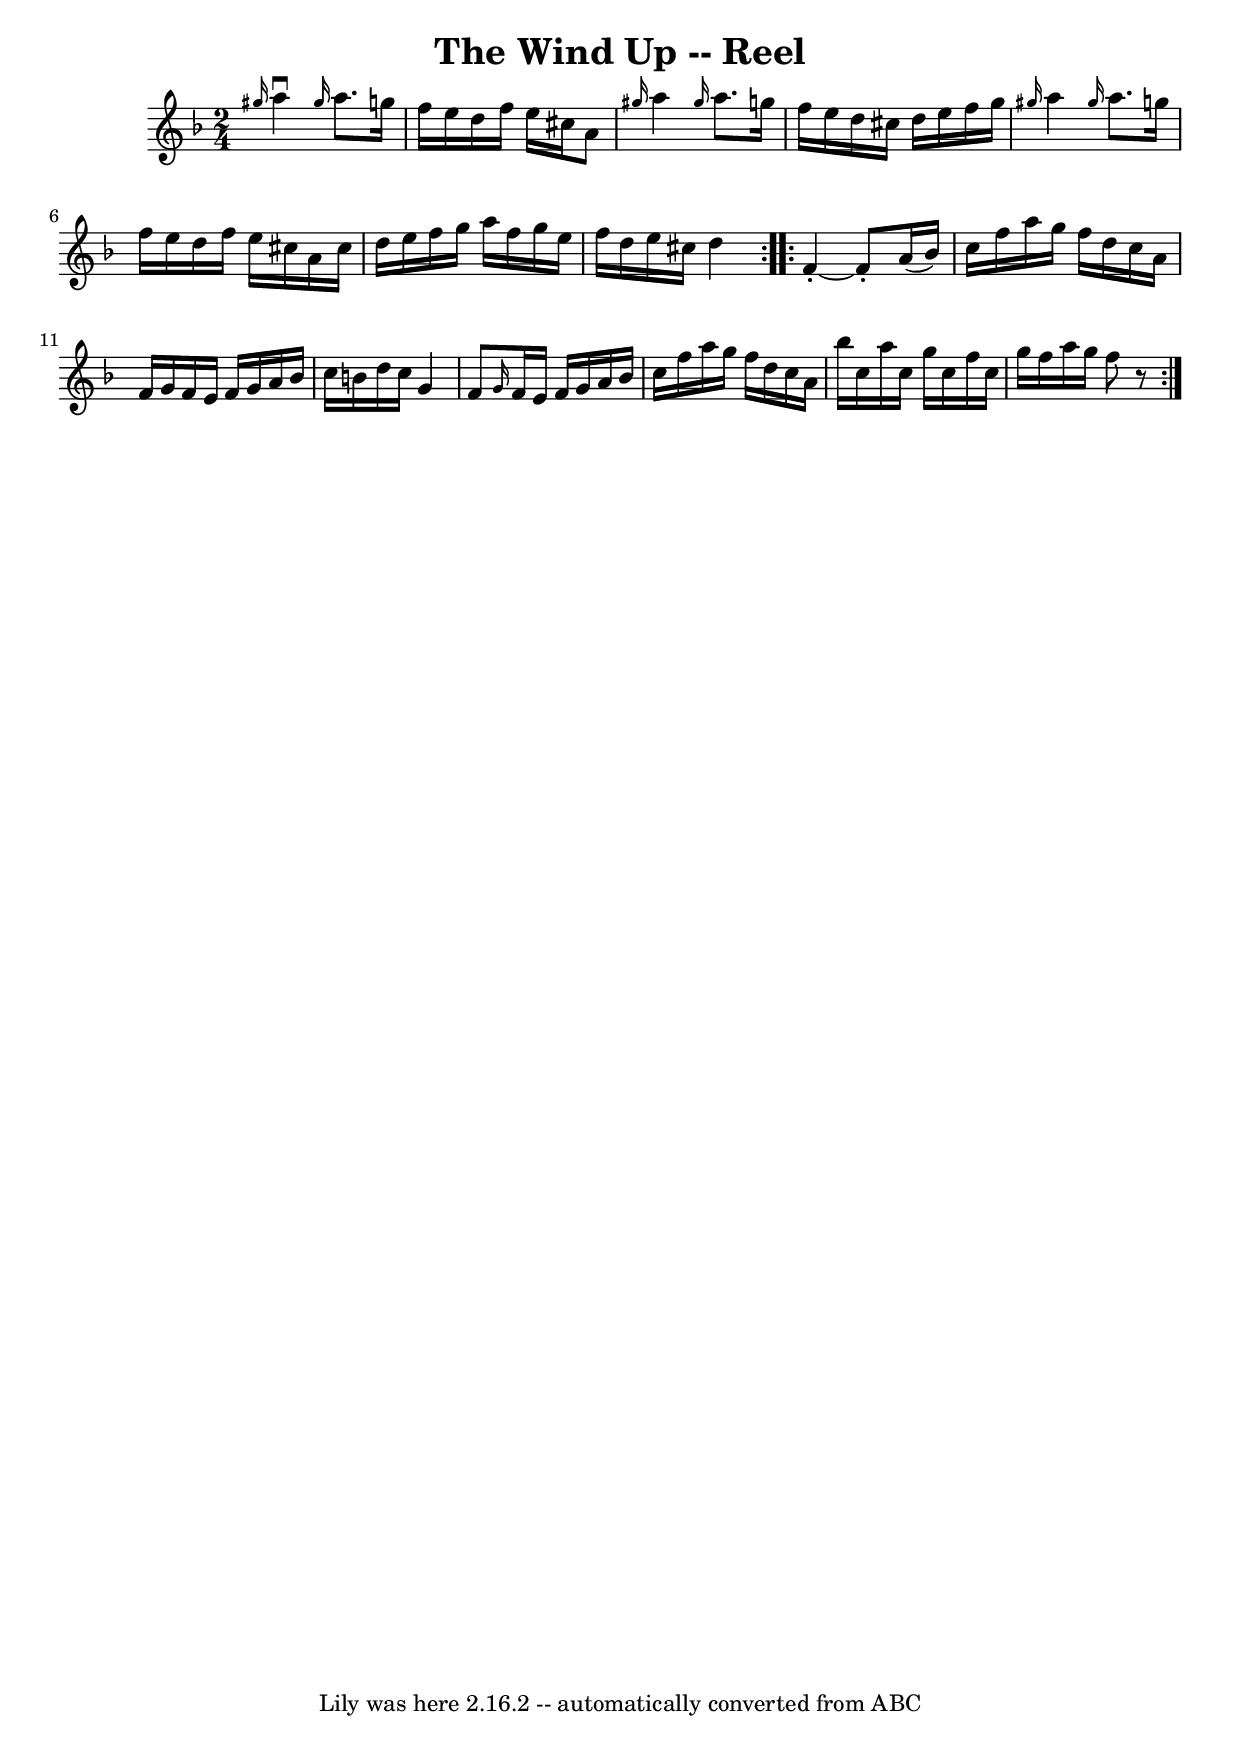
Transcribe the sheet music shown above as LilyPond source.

\version "2.16.2"
\include "Mammoth.ily"
\header {
  %% book = "Ryan's Mammoth Collection"
 crossRefNumber = "1"
 footnotes = ""
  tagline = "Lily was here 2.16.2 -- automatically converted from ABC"
  title = "The Wind Up -- Reel"

}
voicedefault =  {



  \repeat volta 2 {

    \time 2/4 
    \key d \minor
    \grace { gis''16  
	   } a''4^\downbow \grace {    
	 gis''16   	   } a''8. g''!16   |
 f''16 e''16 d''16 f''16 e''16 cis''16 a'8   |
    \grace { gis''16  
	   } a''4  \grace {    
	 gis''16   	   } a''8. g''!16   |
 f''16 e''16 d''16 cis''16 d''16 e''16 f''16 g''16   |
    \grace { gis''16  
	   } a''4  
    \grace { gis''16   	   } a''8. g''!16   |
 f''16 e''16 d''16 f''16 e''16 cis''16 a'16 cis''16   |
 d''16 e''16 f''16 g''16 a''16 f''16 g''16 e''16   |
 f''16 d''16   
 e''16 cis''16 d''4  
  } 
  \repeat volta 2 {
 f'4-.  ~ f'8-. a'16 ( bes'16)  |
 c''16 f''16 a''16 g''16 f''16 d''16 c''16 a'16   |
 f'16 g'16 f'16 e'16 f'16 g'16 a'16 bes'16   |
 c''16 b'16 d''16 c''16 g'4    |
 f'8 
    \grace { g'16   	   } f'16 e'16 f'16 g'16 a'16 bes'16   |
 c''16 f''16 a''16 g''16 f''16 d''16 c''16 a'16   |
 bes''16 c''16 a''16 c''16 g''16 c''16 f''16 c''16    |
 g''16 f''16 a''16 g''16 f''8    r8 
  }   

}

\score{
  <<

    \context Staff="default"
    {
      \voicedefault 
      
    }

  >>
  \layout {
    
  }
  \midi {
  }

}
